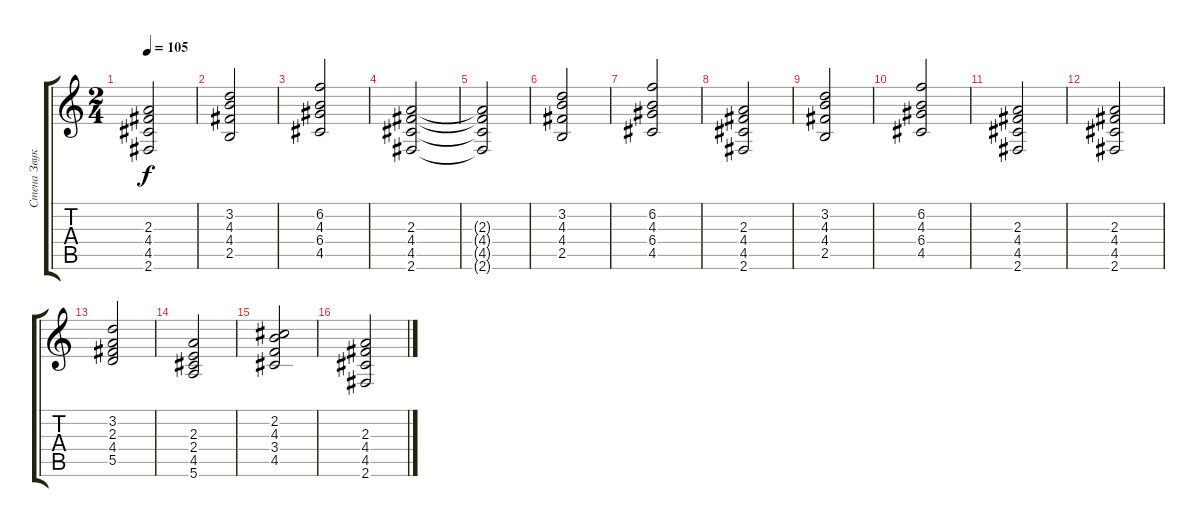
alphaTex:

\track ("Стена Звука" "Стена Звук") {instrument overdrivenguitar}
\staff {score tabs}
\tuning (E4 B3 G3 D3 A2 E2) {hide}
\ts (2 4)
\tempo 105
\clef g2
\ks c
(2.3{t} 4.4{t} 4.5{t} 2.6{t}).2{dy f} |
(3.2 4.3 4.4 2.5).2 |
(6.2 4.3 6.4 4.5).2 |
(2.3 4.4 4.5 2.6).2 |
(2.3{t} 4.4{t} 4.5{t} 2.6{t}).2 |
(3.2 4.3 4.4 2.5).2 |
(6.2 4.3 6.4 4.5).2 |
(2.3 4.4 4.5 2.6).2 |
(3.2 4.3 4.4 2.5).2 |
(6.2 4.3 6.4 4.5).2 |
(2.3 4.4 4.5 2.6).2 |
(2.3 4.4 4.5 2.6).2 |
(3.2 2.3 4.4 5.5).2 |
(2.3 2.4 4.5 5.6).2 |
(2.2 4.3 3.4 4.5).2 |
(2.3 4.4 4.5 2.6).2
